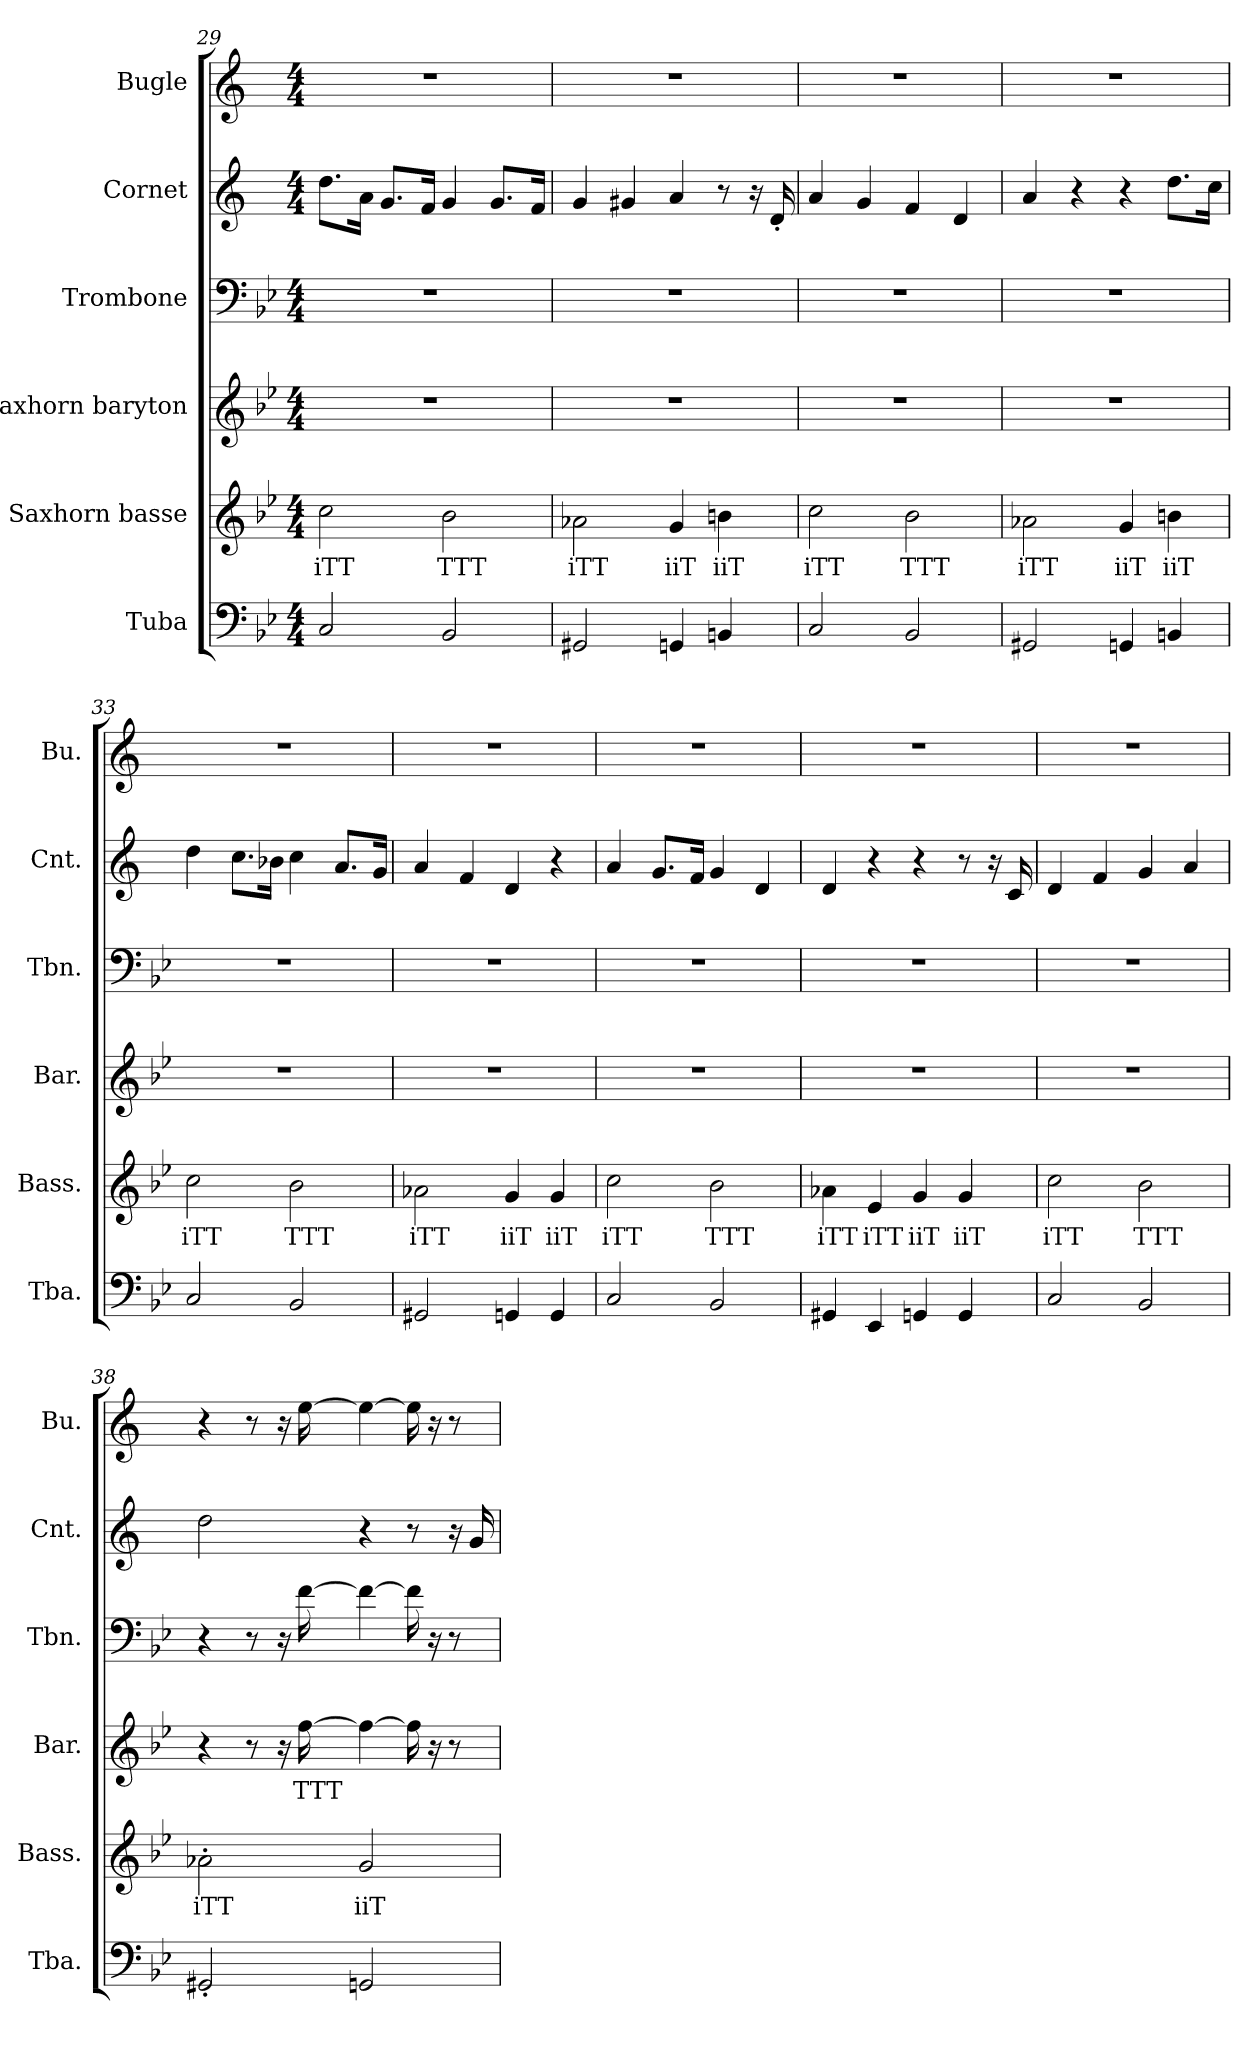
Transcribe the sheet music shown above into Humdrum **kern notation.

**kern	**kern	**text	**kern	**text	**kern	**kern	**kern
*part6	*part5	*part5	*part4	*part4	*part3	*part2	*part1
*staff6	*staff5	*staff5	*staff4	*staff4	*staff3	*staff2	*staff1
*I"Tuba	*I"Saxhorn basse	*	*I"saxhorn baryton	*	*I"Trombone	*I"Cornet	*I"Bugle
*I'Tba.	*I'Bass.	*	*I'Bar.	*	*I'Tbn.	*I'Cnt.	*I'Bu.
*clefF4	*clefG2	*	*clefG2	*	*clefF4	*clefG2	*clefG2
*	*ITrd8c14	*	*ITrd8c14	*	*	*ITrd1c2	*ITrd1c2
*k[b-e-]	*k[b-e-]	*	*k[b-e-]	*	*k[b-e-]	*k[b-e-]	*k[b-e-]
*M4/4	*M4/4	*	*M4/4	*	*M4/4	*M4/4	*M4/4
=29	=29	=29	=29	=29	=29	=29	=29
!	!	!LO:LY:b	!	!	!	!	!
2C/	2c\	iTT	1r	.	1r	8.cc\L	1r
.	.	.	.	.	.	16g\Jk	.
.	.	.	.	.	.	8.f/L	.
.	.	.	.	.	.	16e-/Jk	.
!	!	!LO:LY:b	!	!	!	!	!
2BB-/	2B-\	TTT	.	.	.	4f/	.
.	.	.	.	.	.	8.f/L	.
.	.	.	.	.	.	16e-/Jk	.
!!LO:LB:g=z
=30	=30	=30	=30	=30	=30	=30	=30
!	!	!LO:LY:b	!	!	!	!	!
2GG#X/	2A-X\	iTT	1r	.	1r	4f/	1r
.	.	.	.	.	.	4f#X/	.
!	!	!LO:LY:b	!	!	!	!	!
4GGn/	4G/	iiT	.	.	.	4g/	.
!	!	!LO:LY:b	!	!	!	!	!
4BBn/	4Bn\	iiT	.	.	.	8r	.
.	.	.	.	.	.	16r	.
.	.	.	.	.	.	16c'/	.
=31	=31	=31	=31	=31	=31	=31	=31
!	!	!LO:LY:b	!	!	!	!	!
2C/	2c\	iTT	1r	.	1r	4g/	1r
.	.	.	.	.	.	4f/	.
!	!	!LO:LY:b	!	!	!	!	!
2BB-/	2B-\	TTT	.	.	.	4e-/	.
.	.	.	.	.	.	4c/	.
=32	=32	=32	=32	=32	=32	=32	=32
!	!	!LO:LY:b	!	!	!	!	!
2GG#X/	2A-X\	iTT	1r	.	1r	4g/	1r
.	.	.	.	.	.	4r	.
!	!	!LO:LY:b	!	!	!	!	!
4GGn/	4G/	iiT	.	.	.	4r	.
!	!	!LO:LY:b	!	!	!	!	!
4BBn/	4Bn\	iiT	.	.	.	8.cc\L	.
.	.	.	.	.	.	16b-\Jk	.
=33	=33	=33	=33	=33	=33	=33	=33
!	!	!LO:LY:b	!	!	!	!	!
2C/	2c\	iTT	1r	.	1r	4cc\	1r
.	.	.	.	.	.	8.b-\L	.
.	.	.	.	.	.	16a-X\Jk	.
!	!	!LO:LY:b	!	!	!	!	!
2BB-/	2B-\	TTT	.	.	.	4b-\	.
.	.	.	.	.	.	8.g/L	.
.	.	.	.	.	.	16f/Jk	.
=34	=34	=34	=34	=34	=34	=34	=34
!	!	!LO:LY:b	!	!	!	!	!
2GG#X/	2A-X\	iTT	1r	.	1r	4g/	1r
.	.	.	.	.	.	4e-/	.
!	!	!LO:LY:b	!	!	!	!	!
4GGn/	4G/	iiT	.	.	.	4c/	.
!	!	!LO:LY:b	!	!	!	!	!
4GG/	4G/	iiT	.	.	.	4r	.
!!LO:PB:g=z
=35	=35	=35	=35	=35	=35	=35	=35
!	!	!LO:LY:b	!	!	!	!	!
2C/	2c\	iTT	1r	.	1r	4g/	1r
.	.	.	.	.	.	8.f/L	.
.	.	.	.	.	.	16e-/Jk	.
!	!	!LO:LY:b	!	!	!	!	!
2BB-/	2B-\	TTT	.	.	.	4f/	.
.	.	.	.	.	.	4c/	.
=36	=36	=36	=36	=36	=36	=36	=36
!	!	!LO:LY:b	!	!	!	!	!
4GG#X/	4A-X\	iTT	1r	.	1r	4c/	1r
!	!	!LO:LY:b	!	!	!	!	!
4EE-/	4E-/	iTT	.	.	.	4r	.
!	!	!LO:LY:b	!	!	!	!	!
4GGn/	4G/	iiT	.	.	.	4r	.
!	!	!LO:LY:b	!	!	!	!	!
4GG/	4G/	iiT	.	.	.	8r	.
.	.	.	.	.	.	16r	.
.	.	.	.	.	.	16B-/	.
=37	=37	=37	=37	=37	=37	=37	=37
!	!	!LO:LY:b	!	!	!	!	!
2C/	2c\	iTT	1r	.	1r	4c/	1r
.	.	.	.	.	.	4e-/	.
!	!	!LO:LY:b	!	!	!	!	!
2BB-/	2B-\	TTT	.	.	.	4f/	.
.	.	.	.	.	.	4g/	.
=38	=38	=38	=38	=38	=38	=38	=38
!	!	!LO:LY:b	!	!	!	!	!
2GG#X'/	2A-X'\	iTT	4r	.	4r	2cc\	4r
.	.	.	8r	.	8r	.	8r
.	.	.	16r	.	16r	.	16r
!	!	!	!	!LO:LY:b	!	!	!
.	.	.	[16f\	TTT	[16f\	.	[16dd\
!	!	!LO:LY:b	!	!	!	!	!
2GGn/	2G/	iiT	4f\_	.	4f\_	4r	4dd\_
.	.	.	16f\]	.	16f\]	8r	16dd\]
.	.	.	16r	.	16r	.	16r
.	.	.	8r	.	8r	16r	8r
.	.	.	.	.	.	16f/	.
=	=	=	=	=	=	=	=
*-	*-	*-	*-	*-	*-	*-	*-
